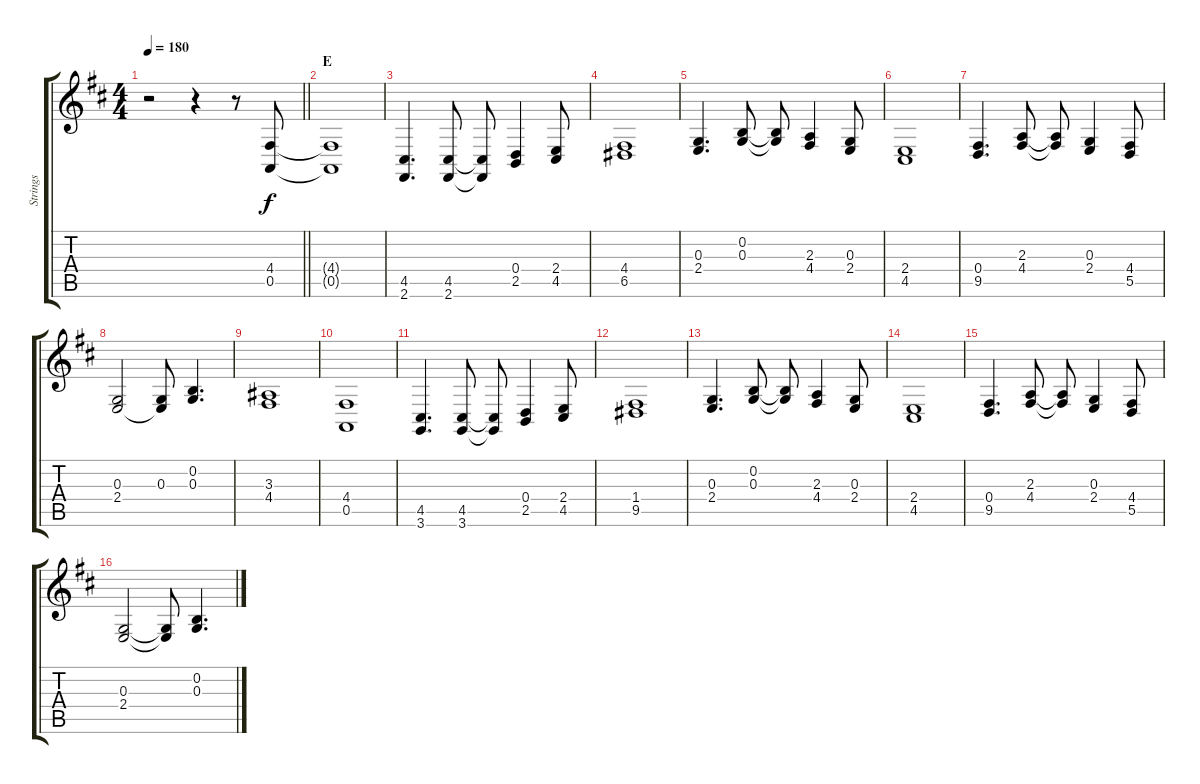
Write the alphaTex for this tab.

\track ("Strings" "Strings") {instrument stringensemble1}
\staff {score tabs}
\tuning (E4 B3 G3 D3 A2 E2) {hide}
\ts (4 4)
\tempo 180
\clef g2
\barLineRight lightlight
\ks d
r.2{dy f} r.4 r.8 (4.4 0.5).8 |
\section ("" "E")
(4.4{t} 0.5{t}).1 |
(4.5 2.6).4{d} (4.5 2.6).8 (4.5{t} 2.6{t}).8 (0.4 2.5).4 (2.4 4.5).8 |
(4.4 6.5).1 |
(0.3 2.4).4{d} (0.2 0.3).8 (0.2{t} 0.3{t}).8 (2.3 4.4).4 (0.3 2.4).8 |
(2.4 4.5).1 |
(0.4 9.5).4{d} (2.3 4.4).8 (2.3{t} 4.4{t}).8 (0.3 2.4).4 (4.4 5.5).8 |
(0.3 2.4).2 (0.3 2.4{t}).8 (0.2 0.3).4{d} |
(3.3 4.4).1 |
(4.4 0.5).1 |
(4.5 3.6).4{d} (4.5 3.6).8 (4.5{t} 3.6{t}).8 (0.4 2.5).4 (2.4 4.5).8 |
(1.4 9.5).1 |
(0.3 2.4).4{d} (0.2 0.3).8 (0.2{t} 0.3{t}).8 (2.3 4.4).4 (0.3 2.4).8 |
(2.4 4.5).1 |
(0.4 9.5).4{d} (2.3 4.4).8 (2.3{t} 4.4{t}).8 (0.3 2.4).4 (4.4 5.5).8 |
(0.3 2.4).2 (0.3{t} 2.4{t}).8 (0.2 0.3).4{d}
